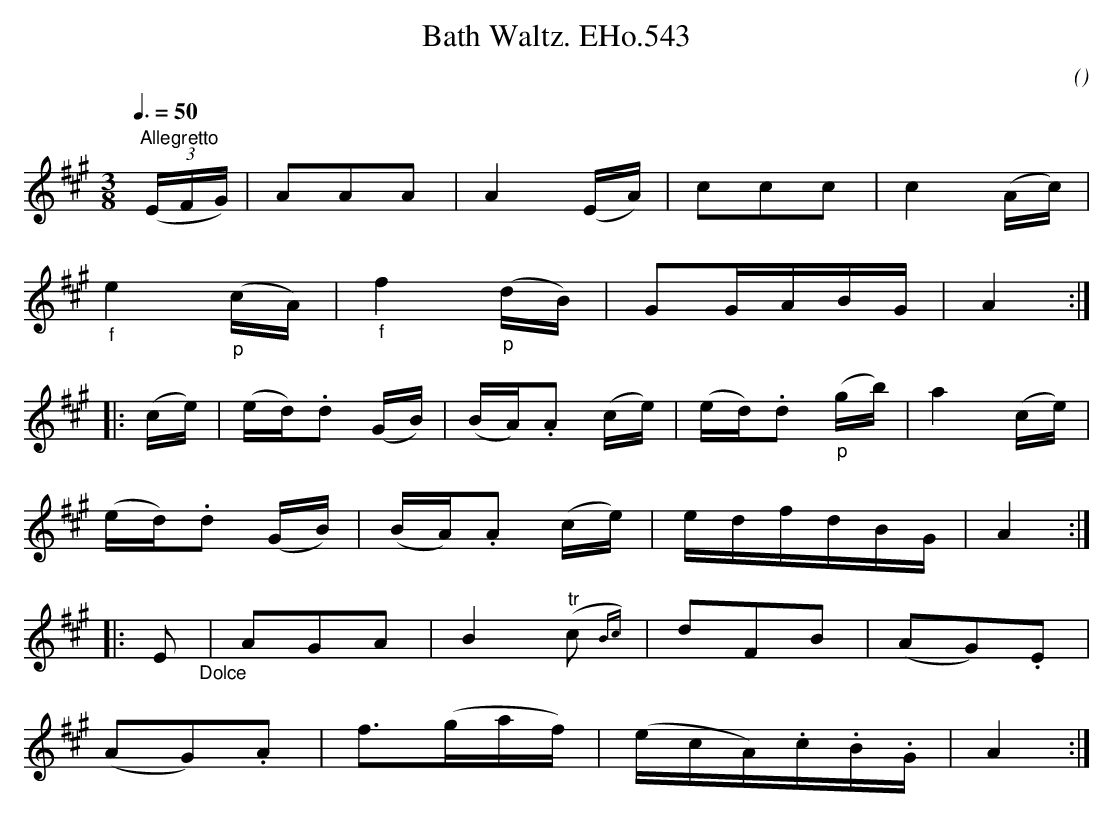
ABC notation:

X:1
T:Bath Waltz. EHo.543
M:3/8
L:1/8
Q:3/8=50
C:
O:
K:A
y"Allegretto"(3(E/F/G/) | AAA | A2(E/A/) | ccc | c2(A/c/) |
"_f"e2"_p"(c/A/) | "_f"f2"_p"(d/B/) | GG/A/B/G/ | A2 :|
|:(c/e/) | (e/d/).d (G/B/) | (B/A/).A (c/e/) | (e/d/).d "_p"(g/b/) | a2(c/e/) |
(e/d/).d (G/B/) | (B/A/).A (c/e/) | e/d/f/d/B/G/ | A2 :|
|:E "_Dolce" | AGA | B2"tr"(c{Bc}) | dFB | (AG).E |
(AG).A | f3/(g/a/f/) | (e/c/A/).c/.B/.G/ | A2 :|
